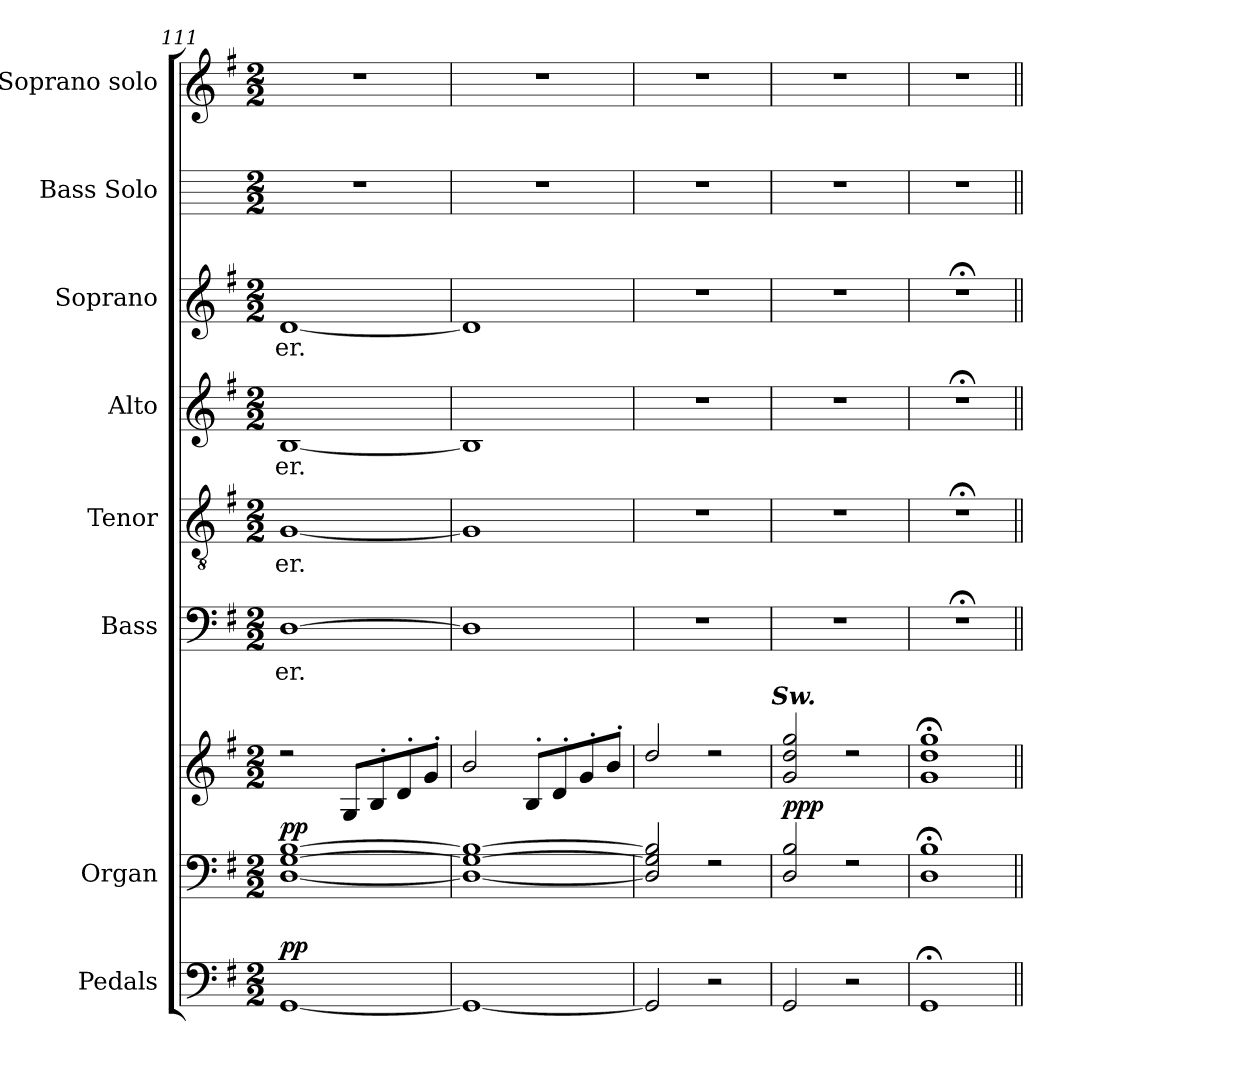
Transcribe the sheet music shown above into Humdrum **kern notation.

**kern	**dynam	**kern	**kern	**dynam	**kern	**text	**kern	**text	**kern	**text	**kern	**text	**kern	**kern
*part8	*part8	*part7	*part7	*part7	*part6	*part6	*part5	*part5	*part4	*part4	*part3	*part3	*part2	*part1
*staff9	*staff9	*staff8	*staff7	*staff7/8	*staff6	*staff6	*staff5	*staff5	*staff4	*staff4	*staff3	*staff3	*staff2	*staff1
*I"Pedals	*	*I"Organ	*	*	*I"Bass	*	*I"Tenor	*	*I"Alto	*	*I"Soprano	*	*I"Bass Solo	*I"Soprano solo
*	*	*	*	*	*I'B	*	*I'T	*	*I'A	*	*I'S	*	*I'B	*I'S
*clefF4	*	*clefF4	*clefG2	*	*clefF4	*	*clefGv2	*	*clefG2	*	*clefG2	*	*	*clefG2
*k[f#]	*	*k[f#]	*k[f#]	*	*k[f#]	*	*k[f#]	*	*k[f#]	*	*k[f#]	*	*	*k[f#]
*G:	*	*G:	*G:	*	*G:	*	*G:	*	*G:	*	*G:	*	*	*G:
*M2/2	*	*M2/2	*M2/2	*	*M2/2	*	*M2/2	*	*M2/2	*	*M2/2	*	*M2/2	*M2/2
=111	=111	=111	=111	=111	=111	=111	=111	=111	=111	=111	=111	=111	=111	=111
*	*	*^	*^	*	*	*	*	*	*	*	*	*	*	*
!	!LO:DY:a	!	!	!	!	!LO:DY:a=2	!	!LO:LY:b	!	!LO:LY:b	!	!LO:LY:b	!	!LO:LY:b	!	!
[1GG	pp	[1G [1B	[1D\	2r	1ryy	pp	[1D	er.	[1G	-er.	[1B	er.	[1d	er.	1r	1r
.	.	.	.	8GL	.	.	.	.	.	.	.	.	.	.	.	.
.	.	.	.	8B'	.	.	.	.	.	.	.	.	.	.	.	.
.	.	.	.	8d'	.	.	.	.	.	.	.	.	.	.	.	.
.	.	.	.	8g'J	.	.	.	.	.	.	.	.	.	.	.	.
=112	=112	=112	=112	=112	=112	=112	=112	=112	=112	=112	=112	=112	=112	=112	=112	=112
1GG_	.	1G_ 1B_	1D\_	2b/	1ryy	.	1D]	.	1G]	.	1B]	.	1d]	.	1r	1r
.	.	.	.	8B'L	.	.	.	.	.	.	.	.	.	.	.	.
.	.	.	.	8d'	.	.	.	.	.	.	.	.	.	.	.	.
.	.	.	.	8g'	.	.	.	.	.	.	.	.	.	.	.	.
.	.	.	.	8b'J	.	.	.	.	.	.	.	.	.	.	.	.
=113	=113	=113	=113	=113	=113	=113	=113	=113	=113	=113	=113	=113	=113	=113	=113	=113
2GG]	.	2D] 2G] 2B]	1ryy	2dd	1ryy	.	1r	.	1r	.	1r	.	1r	.	1r	1r
2r	.	2r	.	2r	.	.	.	.	.	.	.	.	.	.	.	.
!	!	!	!	!LO:TX:a:Bi:t=Sw.	!	!	!	!	!	!	!	!	!	!	!	!
=114	=114	=114	=114	=114	=114	=114	=114	=114	=114	=114	=114	=114	=114	=114	=114	=114
!	!	!	!	!	!	!LO:DY:a=2	!	!	!	!	!	!	!	!	!	!
2GG	.	2D 2B	1ryy	2g 2dd 2gg	1ryy	ppp	1r	.	1r	.	1r	.	1r	.	1r	1r
2r	.	2r	.	2r	.	.	.	.	.	.	.	.	.	.	.	.
=115	=115	=115	=115	=115	=115	=115	=115	=115	=115	=115	=115	=115	=115	=115	=115	=115
1GG;	.	1D;< 1B;<	1ryy	1g;< 1dd;< 1gg;<	1ryy	.	1r;<	.	1r;<	.	1r;<	.	1r;<	.	1r	1r
*	*	*v	*v	*	*	*	*	*	*	*	*	*	*	*	*	*
*	*	*	*v	*v	*	*	*	*	*	*	*	*	*	*	*
=||	=||	=||	=||	=||	=||	=||	=||	=||	=||	=||	=||	=||	=||	=||
*-	*-	*-	*-	*-	*-	*-	*-	*-	*-	*-	*-	*-	*-	*-
